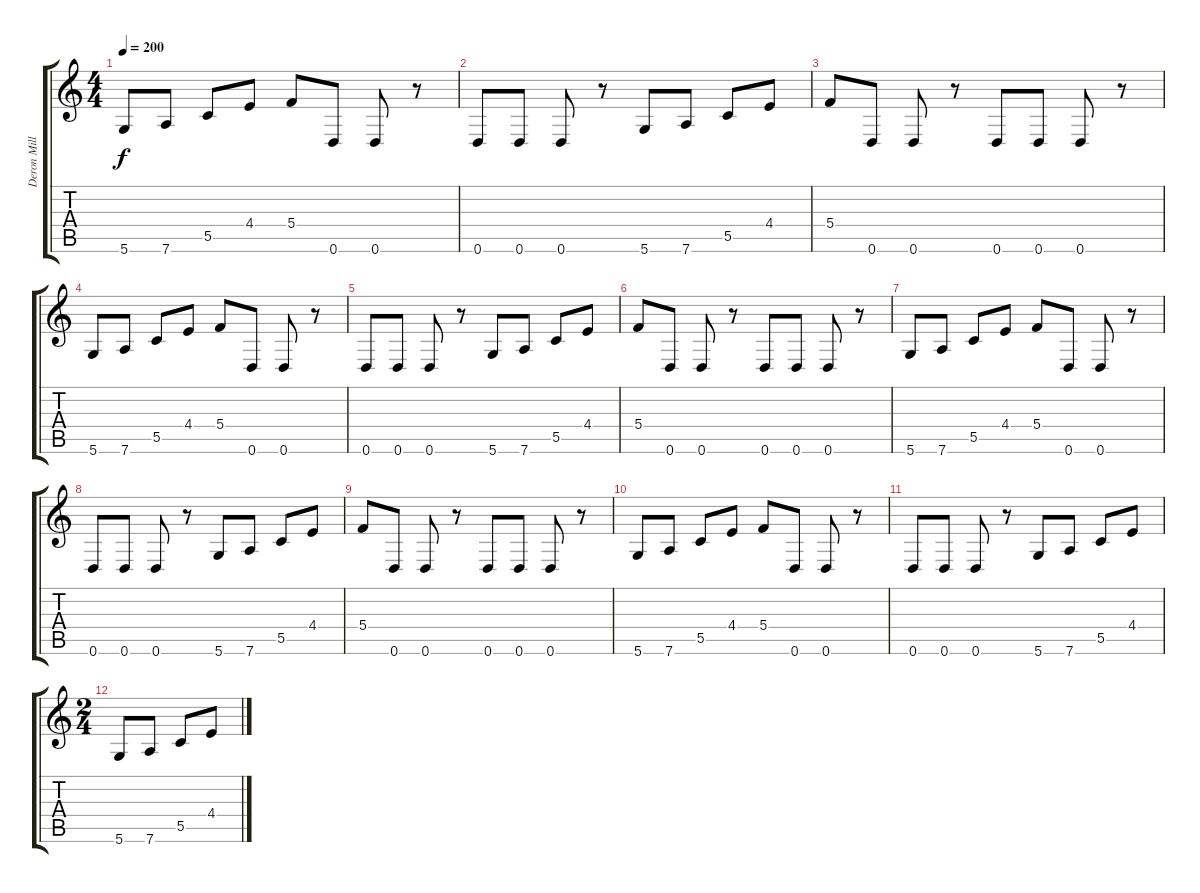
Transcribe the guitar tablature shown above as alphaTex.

\track ("Deron Miller" "Deron Mill") {instrument distortionguitar}
\staff {score tabs}
\tuning (D4 A3 F3 C3 G2 D2) {hide}
\ts (4 4)
\tempo 200
\clef g2
\ks c
5.6.8{dy f} 7.6.8 5.5.8 4.4.8 5.4.8 0.6.8 0.6.8 r.8 |
0.6.8 0.6.8 0.6.8 r.8 5.6.8 7.6.8 5.5.8 4.4.8 |
5.4.8 0.6.8 0.6.8 r.8 0.6.8 0.6.8 0.6.8 r.8 |
5.6.8 7.6.8 5.5.8 4.4.8 5.4.8 0.6.8 0.6.8 r.8 |
0.6.8 0.6.8 0.6.8 r.8 5.6.8 7.6.8 5.5.8 4.4.8 |
5.4.8 0.6.8 0.6.8 r.8 0.6.8 0.6.8 0.6.8 r.8 |
5.6.8 7.6.8 5.5.8 4.4.8 5.4.8 0.6.8 0.6.8 r.8 |
0.6.8 0.6.8 0.6.8 r.8 5.6.8 7.6.8 5.5.8 4.4.8 |
5.4.8 0.6.8 0.6.8 r.8 0.6.8 0.6.8 0.6.8 r.8 |
5.6.8 7.6.8 5.5.8 4.4.8 5.4.8 0.6.8 0.6.8 r.8 |
0.6.8 0.6.8 0.6.8 r.8 5.6.8 7.6.8 5.5.8 4.4.8 |
\ts (2 4)
5.6.8 7.6.8 5.5.8 4.4.8
